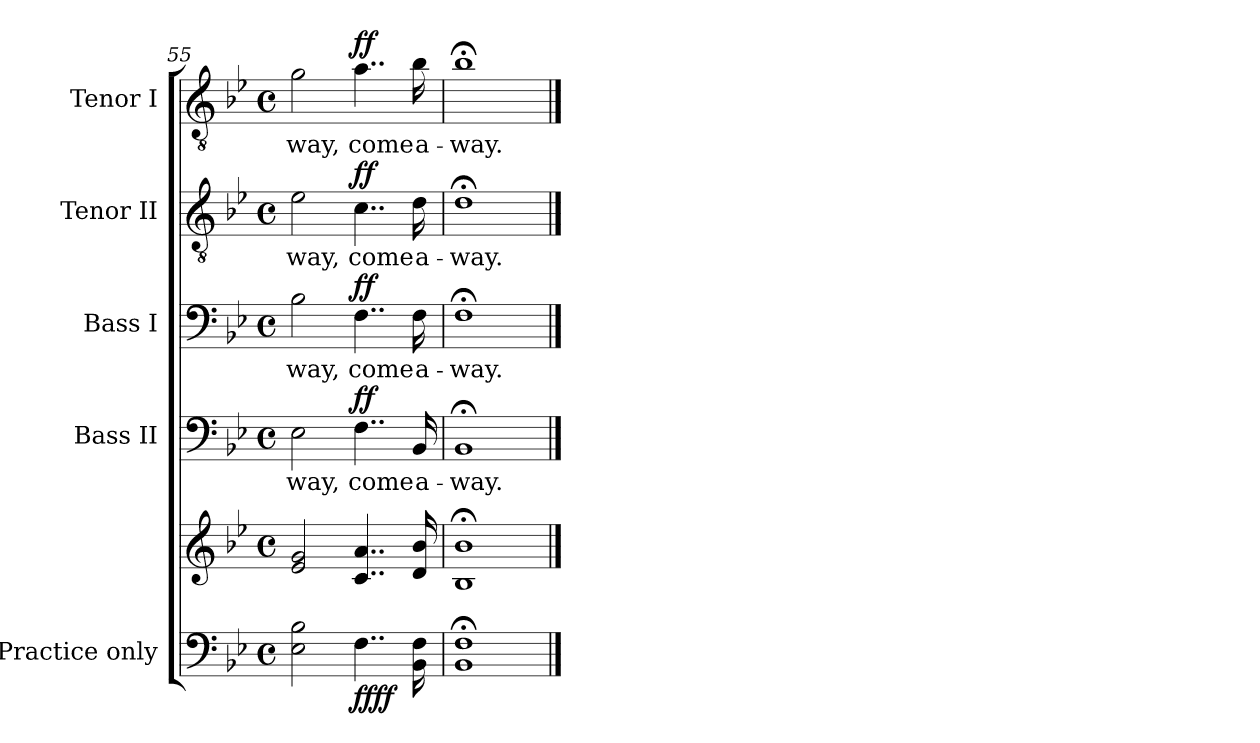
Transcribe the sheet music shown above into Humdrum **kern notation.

**kern	**kern	**dynam	**kern	**text	**dynam	**kern	**text	**dynam	**kern	**text	**dynam	**kern	**text	**dynam
*part5	*part5	*part5	*part4	*part4	*part4	*part3	*part3	*part3	*part2	*part2	*part2	*part1	*part1	*part1
*staff6	*staff5	*staff5/6	*staff4	*staff4	*staff4	*staff3	*staff3	*staff3	*staff2	*staff2	*staff2	*staff1	*staff1	*staff1
*I"Practice only	*	*	*I"Bass II	*	*	*I"Bass I	*	*	*I"Tenor II	*	*	*I"Tenor I	*	*
*	*	*	*I'B II	*	*	*I'B I	*	*	*I'T II	*	*	*I'T I	*	*
*clefF4	*clefG2	*	*clefF4	*	*	*clefF4	*	*	*clefGv2	*	*	*clefGv2	*	*
*k[b-e-]	*k[b-e-]	*	*k[b-e-]	*	*	*k[b-e-]	*	*	*k[b-e-]	*	*	*k[b-e-]	*	*
*B-:	*B-:	*	*B-:	*	*	*B-:	*	*	*B-:	*	*	*B-:	*	*
*M4/4	*M4/4	*	*M4/4	*	*	*M4/4	*	*	*M4/4	*	*	*M4/4	*	*
*met(c)	*met(c)	*	*met(c)	*	*	*met(c)	*	*	*met(c)	*	*	*met(c)	*	*
=55	=55	=55	=55	=55	=55	=55	=55	=55	=55	=55	=55	=55	=55	=55
!	!	!	!	!LO:LY:b	!	!	!LO:LY:b	!	!	!LO:LY:b	!	!	!LO:LY:b	!
2E- 2B-	2e- 2g	.	2E-	-way,	.	2B-	-way,	.	2e-	-way,	.	2g	-way,	.
!	!	!LO:DY:b=2	!	!LO:LY:b	!	!	!LO:LY:b	!	!	!LO:LY:b	!	!	!LO:LY:b	!
!	!	!LO:DY:n=1:b	!	!	!LO:DY:b	!	!	!LO:DY:b	!	!	!LO:DY:b	!	!	!LO:DY:b
4..F	4..c 4..a	ff ff	4..F	come	ff	4..F	come	ff	4..c	come	ff	4..a	come	ff
!	!	!	!	!LO:LY:b	!	!	!LO:LY:b	!	!	!LO:LY:b	!	!	!LO:LY:b	!
16BB- 16F	16d 16b-	.	16BB-	a-	.	16F	a-	.	16d	a-	.	16b-	a-	.
=56	=56	=56	=56	=56	=56	=56	=56	=56	=56	=56	=56	=56	=56	=56
!	!	!	!	!LO:LY:b	!	!	!LO:LY:b	!	!	!LO:LY:b	!	!	!LO:LY:b	!
1BB-;< 1F;<	1B-;< 1b-;<	.	1BB-;<	-way.	.	1F;<	-way.	.	1d;<	-way.	.	1b-;<	-way.	.
==	==	==	==	==	==	==	==	==	==	==	==	==	==	==
*-	*-	*-	*-	*-	*-	*-	*-	*-	*-	*-	*-	*-	*-	*-
